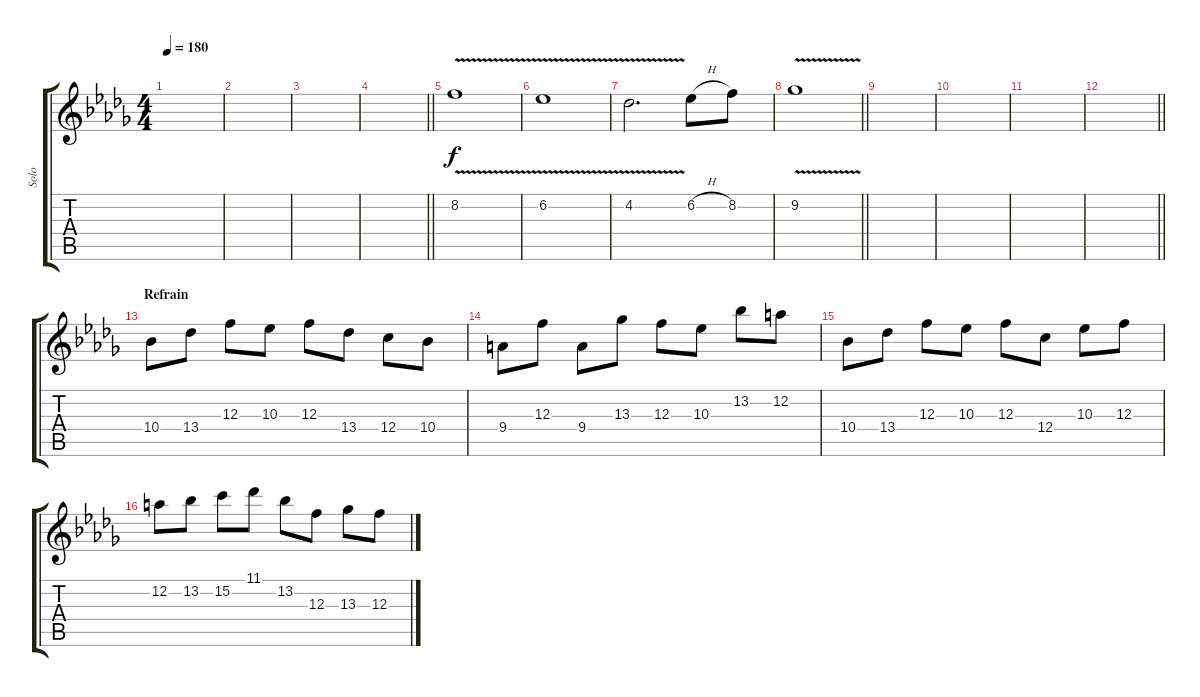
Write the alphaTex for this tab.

\track ("Solo" "Solo") {instrument distortionguitar}
\staff {score tabs}
\tuning (D4 A3 F3 C3 G2 D2) {hide}
\ts (4 4)
\tempo 180
\clef g2
\ks bbminor
|
|
|
\barLineRight lightlight
|
8.2{v}.1 |
6.2{v}.1 |
4.2{v}.2{d} 6.2{h}.8 8.2.8 |
\barLineRight lightlight
9.2{v}.1 |
|
|
|
\barLineRight lightlight
|
\section ("" "Refrain")
10.4.8 13.4.8 12.3.8 10.3.8 12.3.8 13.4.8 12.4.8 10.4.8 |
9.4.8 12.3.8 9.4.8 13.3.8 12.3.8 10.3.8 13.2.8 12.2.8 |
10.4.8 13.4.8 12.3.8 10.3.8 12.3.8 12.4.8 10.3.8 12.3.8 |
12.2.8 13.2.8 15.2.8 11.1.8 13.2.8 12.3.8 13.3.8 12.3.8
